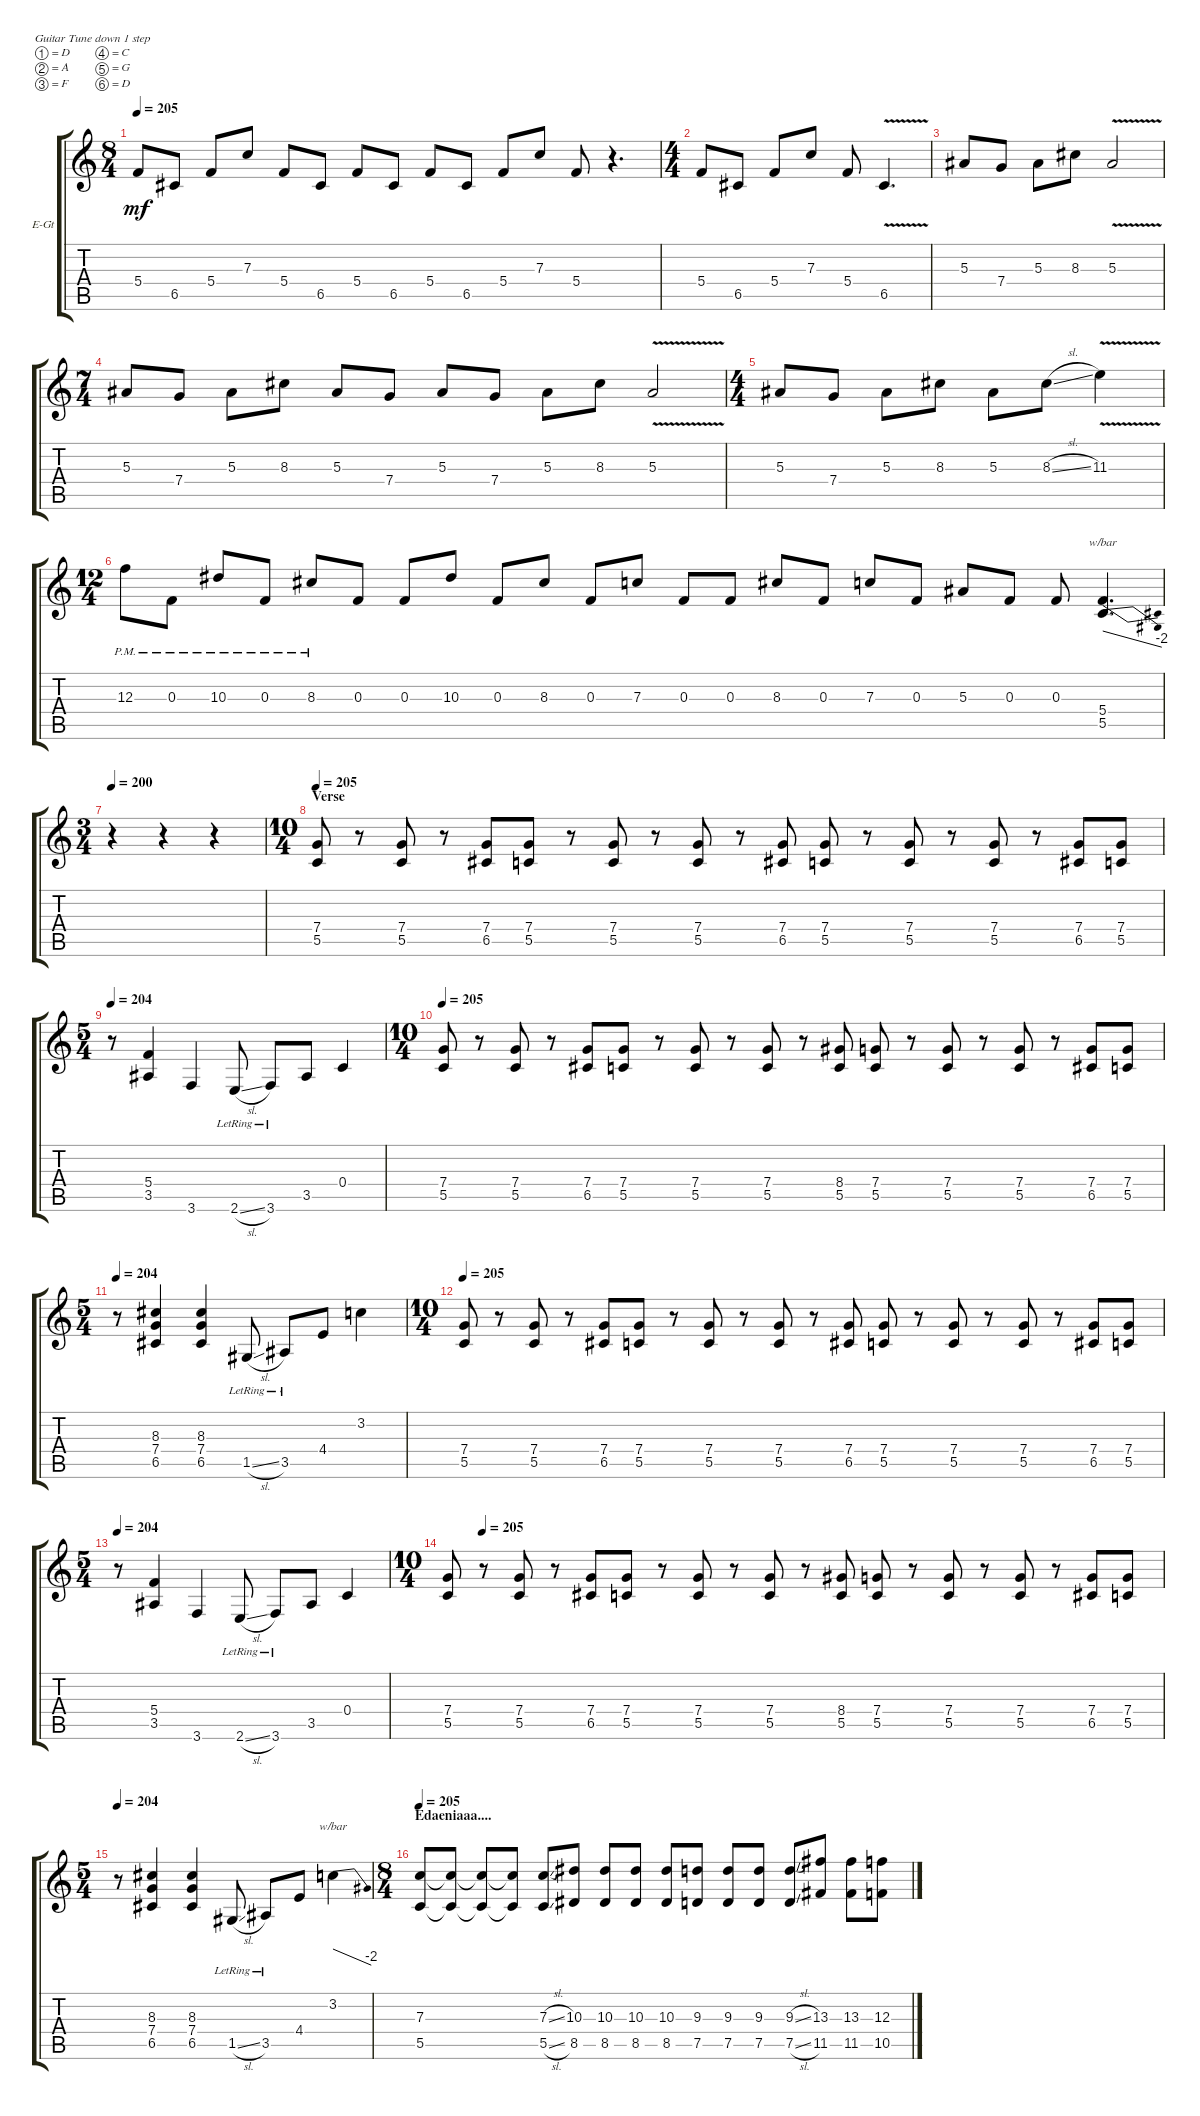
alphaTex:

\defaultSystemsLayout 4
\bracketExtendMode groupsimilarinstruments
\firstSystemTrackNameOrientation horizontal
\otherSystemsTrackNameOrientation horizontal
\track ("Mathieu Pascal" "E-Gt") {instrument distortionguitar}
\staff {score tabs}
\tuning (D4 A3 F3 C3 G2 D2)
\ts (8 4)
\tempo 205
\clef g2
\ks c
5.4.8{dy mf} 6.5.8 5.4.8 7.3.8 5.4.8 6.5.8 5.4.8 6.5.8 5.4.8 6.5.8 5.4.8 7.3.8 5.4.8 r.4{d} |
\ts (4 4)
5.4.8 6.5.8 5.4.8 7.3.8 5.4.8 6.5{v}.4{d} |
5.3.8 7.4.8 5.3.8 8.3.8 5.3{v}.2 |
\ts (7 4)
5.3.8 7.4.8 5.3.8 8.3.8 5.3.8 7.4.8 5.3.8 7.4.8 5.3.8 8.3.8 5.3{v}.2 |
\ts (4 4)
5.3.8 7.4.8 5.3.8 8.3.8 5.3.8 8.3{sl}.8 11.3{v}.4 |
\ts (12 4)
12.3{pm}.8 0.3{pm}.8 10.3{pm}.8 0.3{pm}.8 8.3{pm}.8 0.3.8 0.3.8 10.3.8 0.3.8 8.3.8 0.3.8 7.3.8 0.3.8 0.3.8 8.3.8 0.3.8 7.3.8 0.3.8 5.3.8 0.3.8 0.3.8 (5.5 5.4).4{d tbe (dive default 36 0 58.8 -8)} |
\ts (3 4)
\tempo 200
r.4 r.4 r.4 |
\ts (10 4)
\section ("" "Verse")
\tempo 205
(5.5 7.4).8 r.8 (5.5 7.4).8 r.8 (6.5 7.4).8 (5.5 7.4).8 r.8 (5.5 7.4).8 r.8 (5.5 7.4).8 r.8 (6.5 7.4).8 (5.5 7.4).8 r.8 (5.5 7.4).8 r.8 (5.5 7.4).8 r.8 (6.5 7.4).8 (5.5 7.4).8 |
\ts (5 4)
\tempo 204
r.8 (3.5 5.4).4 3.6.4 2.6{sl lr}.8 3.6{lr}.8 3.5.8 0.4.4 |
\ts (10 4)
\tempo 205
(5.5 7.4).8 r.8 (5.5 7.4).8 r.8 (6.5 7.4).8 (5.5 7.4).8 r.8 (5.5 7.4).8 r.8 (5.5 7.4).8 r.8 (5.5 8.4).8 (5.5 7.4).8 r.8 (5.5 7.4).8 r.8 (5.5 7.4).8 r.8 (6.5 7.4).8 (5.5 7.4).8 |
\ts (5 4)
\tempo 204
r.8 (6.5 7.4 8.3).4 (6.5 7.4 8.3).4 1.5{sl lr}.8 3.5{lr}.8 4.4.8 3.2.4 |
\ts (10 4)
\tempo 205
(5.5 7.4).8 r.8 (5.5 7.4).8 r.8 (6.5 7.4).8 (5.5 7.4).8 r.8 (5.5 7.4).8 r.8 (5.5 7.4).8 r.8 (6.5 7.4).8 (5.5 7.4).8 r.8 (5.5 7.4).8 r.8 (5.5 7.4).8 r.8 (6.5 7.4).8 (5.5 7.4).8 |
\ts (5 4)
\tempo 204
r.8 (3.5 5.4).4 3.6.4 2.6{sl lr}.8 3.6{lr}.8 3.5.8 0.4.4 |
\ts (10 4)
\tempo (205 0.05)
(5.5 7.4).8 r.8 (5.5 7.4).8 r.8 (6.5 7.4).8 (5.5 7.4).8 r.8 (5.5 7.4).8 r.8 (5.5 7.4).8 r.8 (5.5 8.4).8 (5.5 7.4).8 r.8 (5.5 7.4).8 r.8 (5.5 7.4).8 r.8 (6.5 7.4).8 (5.5 7.4).8 |
\ts (5 4)
\tempo 204
r.8 (6.5 7.4 8.3).4 (6.5 7.4 8.3).4 1.5{sl lr}.8 3.5{lr}.8 4.4.8 3.2.4{tbe (dive default 39.6 0 59.4 -8)} |
\ts (8 4)
\section ("" "Edaeniaaa....")
\tempo 205
(5.5 7.3).8 (5.5{t} 7.3{t}).8 (5.5{t} 7.3{t}).8 (5.5{t} 7.3{t}).8 (5.5{sl} 7.3{sl}).8 (8.5 10.3).8 (8.5 10.3).8 (8.5 10.3).8 (8.5 10.3).8 (7.5 9.3).8 (7.5 9.3).8 (7.5 9.3).8 (7.5{sl} 9.3{sl}).8 (11.5 13.3).8 (11.5 13.3).8 (10.5 12.3).8
